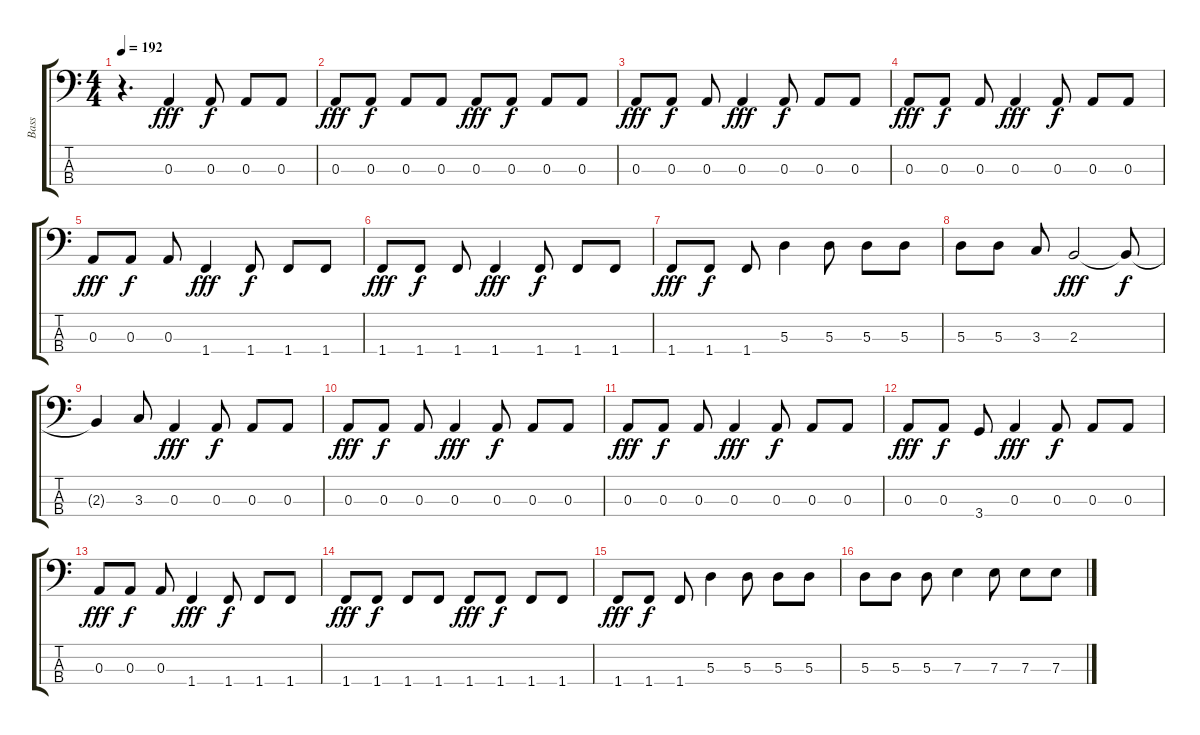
\track ("Bass" "Bass") {instrument electricbasspick}
\staff {score tabs}
\tuning (G2 D2 A1 E1) {hide}
\ts (4 4)
\tempo 192
\clef f4
\ks c
r.4{d dy fff} 0.3.4 0.3.8{dy f} 0.3.8 0.3.8 |
0.3.8{dy fff} 0.3.8{dy f} 0.3.8 0.3.8 0.3.8{dy fff} 0.3.8{dy f} 0.3.8 0.3.8 |
0.3.8{dy fff} 0.3.8{dy f} 0.3.8 0.3.4{dy fff} 0.3.8{dy f} 0.3.8 0.3.8 |
0.3.8{dy fff} 0.3.8{dy f} 0.3.8 0.3.4{dy fff} 0.3.8{dy f} 0.3.8 0.3.8 |
0.3.8{dy fff} 0.3.8{dy f} 0.3.8 1.4.4{dy fff} 1.4.8{dy f} 1.4.8 1.4.8 |
1.4.8{dy fff} 1.4.8{dy f} 1.4.8 1.4.4{dy fff} 1.4.8{dy f} 1.4.8 1.4.8 |
1.4.8{dy fff} 1.4.8{dy f} 1.4.8 5.3.4 5.3.8 5.3.8 5.3.8 |
5.3.8 5.3.8 3.3.8 2.3.2{dy fff} 2.3{t}.8{dy f} |
2.3{t}.4 3.3.8 0.3.4{dy fff} 0.3.8{dy f} 0.3.8 0.3.8 |
0.3.8{dy fff} 0.3.8{dy f} 0.3.8 0.3.4{dy fff} 0.3.8{dy f} 0.3.8 0.3.8 |
0.3.8{dy fff} 0.3.8{dy f} 0.3.8 0.3.4{dy fff} 0.3.8{dy f} 0.3.8 0.3.8 |
0.3.8{dy fff} 0.3.8{dy f} 3.4.8 0.3.4{dy fff} 0.3.8{dy f} 0.3.8 0.3.8 |
0.3.8{dy fff} 0.3.8{dy f} 0.3.8 1.4.4{dy fff} 1.4.8{dy f} 1.4.8 1.4.8 |
1.4.8{dy fff} 1.4.8{dy f} 1.4.8 1.4.8 1.4.8{dy fff} 1.4.8{dy f} 1.4.8 1.4.8 |
1.4.8{dy fff} 1.4.8{dy f} 1.4.8 5.3.4 5.3.8 5.3.8 5.3.8 |
5.3.8 5.3.8 5.3.8 7.3.4 7.3.8 7.3.8 7.3.8
